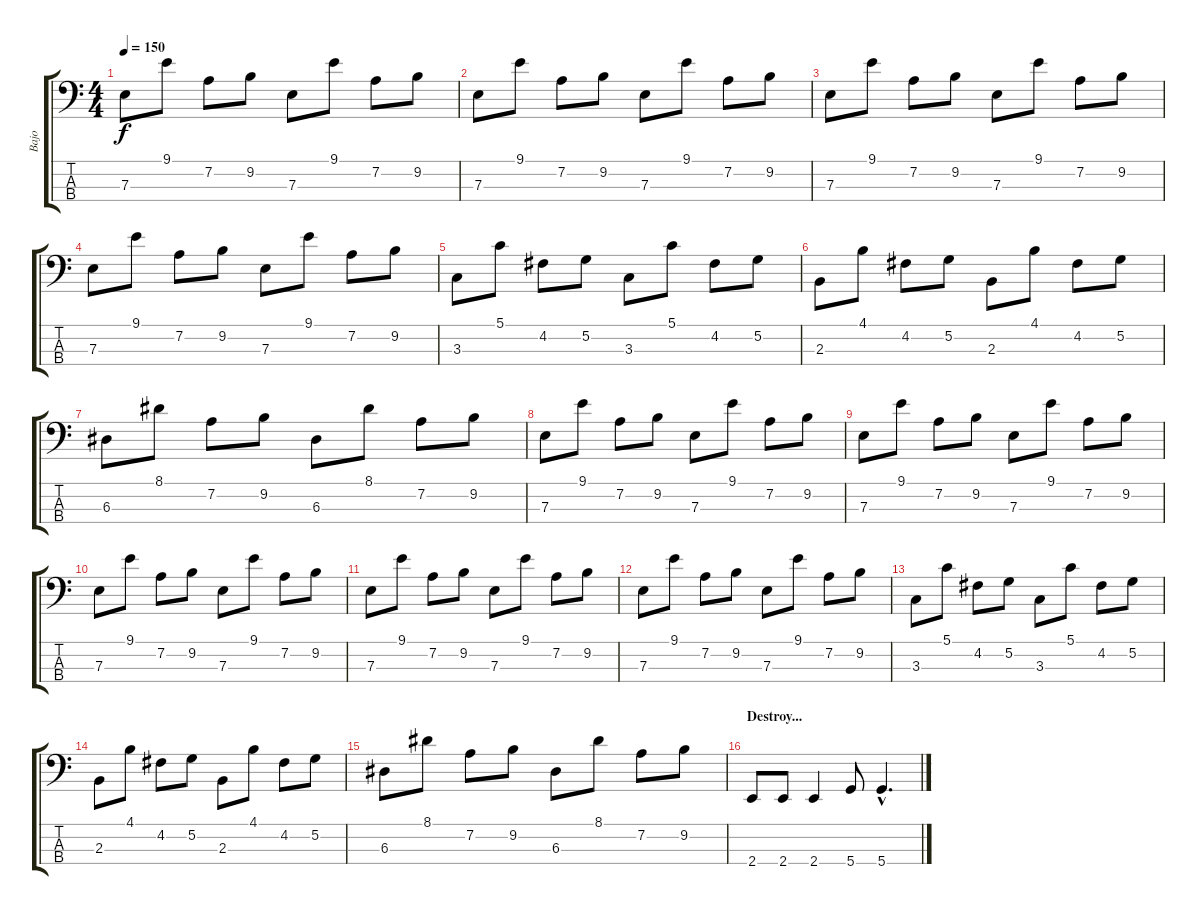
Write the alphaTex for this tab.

\track ("Bajo" "Bajo") {instrument fretlessbass}
\staff {score tabs}
\tuning (G2 D2 A1 D1) {hide}
\ts (4 4)
\tempo 150
\clef f4
\ks c
7.3.8{dy f} 9.1.8 7.2.8 9.2.8 7.3.8 9.1.8 7.2.8 9.2.8 |
7.3.8 9.1.8 7.2.8 9.2.8 7.3.8 9.1.8 7.2.8 9.2.8 |
7.3.8 9.1.8 7.2.8 9.2.8 7.3.8 9.1.8 7.2.8 9.2.8 |
7.3.8 9.1.8 7.2.8 9.2.8 7.3.8 9.1.8 7.2.8 9.2.8 |
3.3.8 5.1.8 4.2.8 5.2.8 3.3.8 5.1.8 4.2.8 5.2.8 |
2.3.8 4.1.8 4.2.8 5.2.8 2.3.8 4.1.8 4.2.8 5.2.8 |
6.3.8 8.1.8 7.2.8 9.2.8 6.3.8 8.1.8 7.2.8 9.2.8 |
7.3.8 9.1.8 7.2.8 9.2.8 7.3.8 9.1.8 7.2.8 9.2.8 |
7.3.8 9.1.8 7.2.8 9.2.8 7.3.8 9.1.8 7.2.8 9.2.8 |
7.3.8 9.1.8 7.2.8 9.2.8 7.3.8 9.1.8 7.2.8 9.2.8 |
7.3.8 9.1.8 7.2.8 9.2.8 7.3.8 9.1.8 7.2.8 9.2.8 |
7.3.8 9.1.8 7.2.8 9.2.8 7.3.8 9.1.8 7.2.8 9.2.8 |
3.3.8 5.1.8 4.2.8 5.2.8 3.3.8 5.1.8 4.2.8 5.2.8 |
2.3.8 4.1.8 4.2.8 5.2.8 2.3.8 4.1.8 4.2.8 5.2.8 |
6.3.8 8.1.8 7.2.8 9.2.8 6.3.8 8.1.8 7.2.8 9.2.8 |
\section ("" "Destroy...")
2.4.8 2.4.8 2.4.4 5.4.8 5.4{hac}.4{d}
